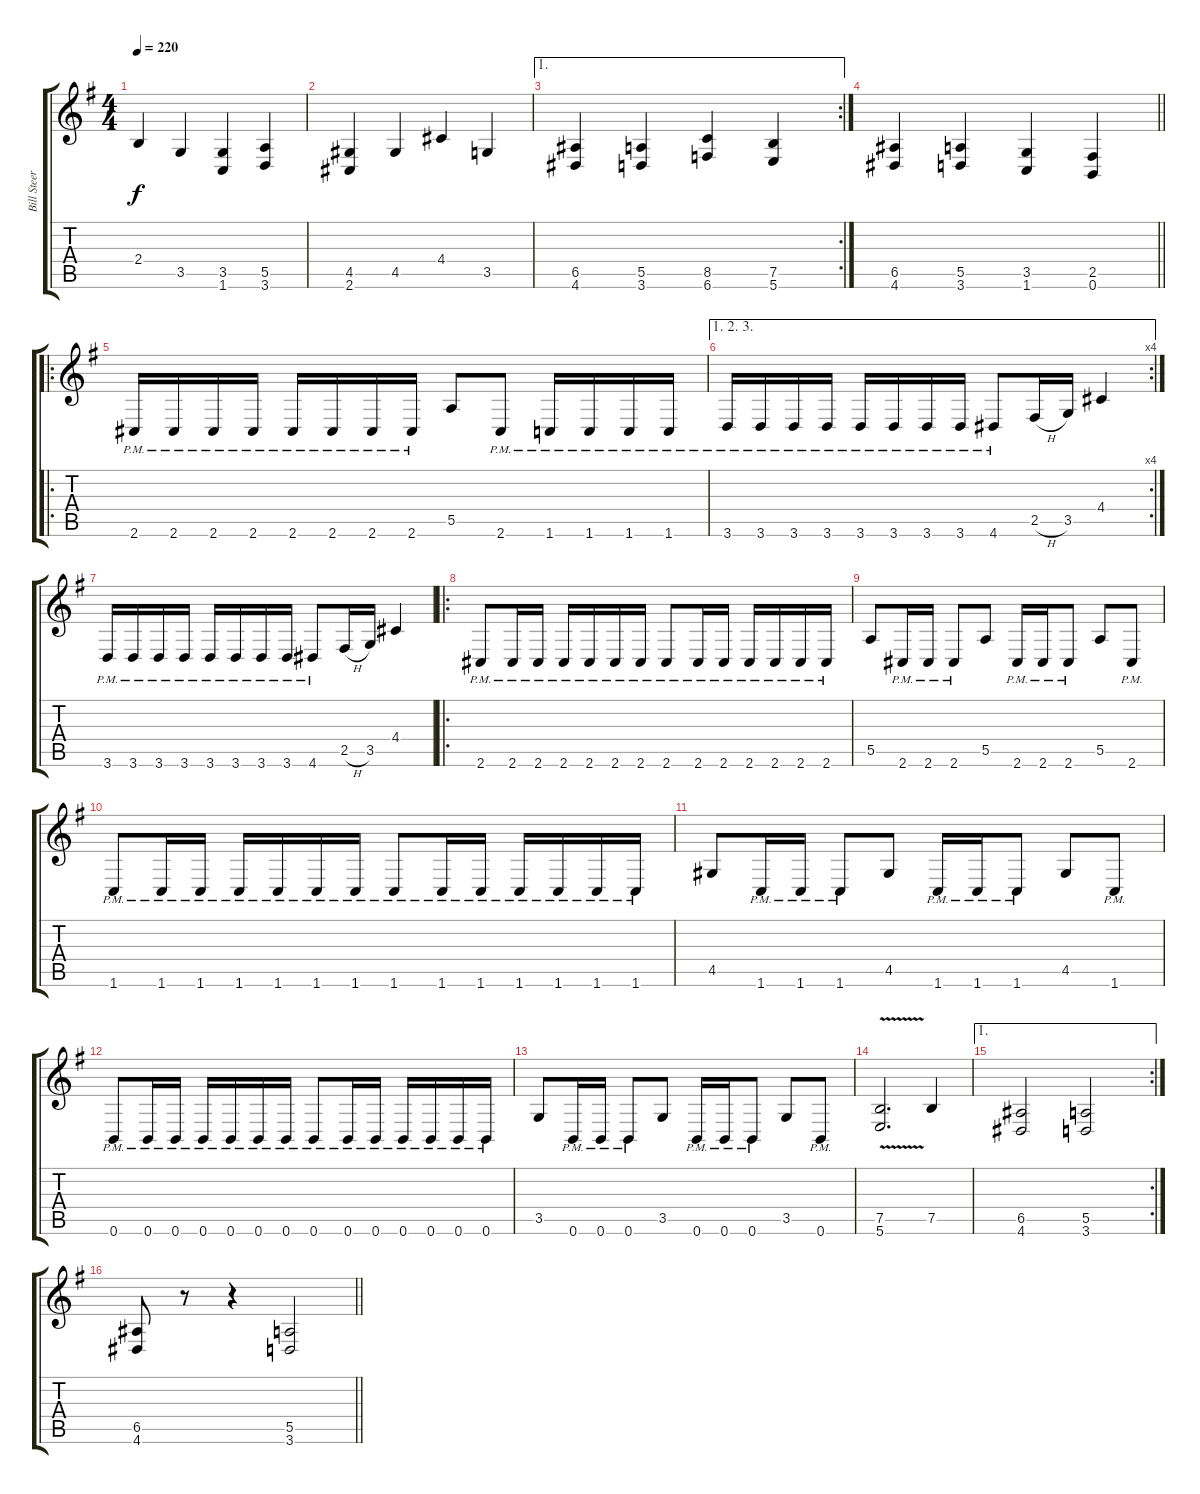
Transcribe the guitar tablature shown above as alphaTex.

\track ("Bill Steer (Guitar 2)" "Bill Steer") {instrument distortionguitar}
\staff {score tabs}
\tuning (B3 Gb3 D3 A2 E2 B1) {hide}
\ts (4 4)
\tempo 220
\clef g2
\ks g
2.4.4{dy f} 3.5.4 (3.5 1.6).4 (5.5 3.6).4 |
(4.5 2.6).4 4.5.4 4.4.4 3.5.4 |
\ae 1
\rc 2
(6.5 4.6).4 (5.5 3.6).4 (8.5 6.6).4 (7.5 5.6).4 |
\barLineRight lightlight
(6.5 4.6).4 (5.5 3.6).4 (3.5 1.6).4 (2.5 0.6).4 |
\ro
2.6{pm}.16 2.6{pm}.16 2.6{pm}.16 2.6{pm}.16 2.6{pm}.16 2.6{pm}.16 2.6{pm}.16 2.6{pm}.16 5.5.8 2.6{pm}.8 1.6{pm}.16 1.6{pm}.16 1.6{pm}.16 1.6{pm}.16 |
\ae (1 2 3)
\rc 4
3.6{pm}.16 3.6{pm}.16 3.6{pm}.16 3.6{pm}.16 3.6{pm}.16 3.6{pm}.16 3.6{pm}.16 3.6{pm}.16 4.6{pm}.8 2.5{h}.16 3.5.16 4.4.4 |
3.6{pm}.16 3.6{pm}.16 3.6{pm}.16 3.6{pm}.16 3.6{pm}.16 3.6{pm}.16 3.6{pm}.16 3.6{pm}.16 4.6{pm}.8 2.5{h}.16 3.5.16 4.4.4 |
\ro
2.6{pm}.8 2.6{pm}.16 2.6{pm}.16 2.6{pm}.16 2.6{pm}.16 2.6{pm}.16 2.6{pm}.16 2.6{pm}.8 2.6{pm}.16 2.6{pm}.16 2.6{pm}.16 2.6{pm}.16 2.6{pm}.16 2.6{pm}.16 |
5.5.8 2.6{pm}.16 2.6{pm}.16 2.6{pm}.8 5.5.8 2.6{pm}.16 2.6{pm}.16 2.6{pm}.8 5.5.8 2.6{pm}.8 |
1.6{pm}.8 1.6{pm}.16 1.6{pm}.16 1.6{pm}.16 1.6{pm}.16 1.6{pm}.16 1.6{pm}.16 1.6{pm}.8 1.6{pm}.16 1.6{pm}.16 1.6{pm}.16 1.6{pm}.16 1.6{pm}.16 1.6{pm}.16 |
4.5.8 1.6{pm}.16 1.6{pm}.16 1.6{pm}.8 4.5.8 1.6{pm}.16 1.6{pm}.16 1.6{pm}.8 4.5.8 1.6{pm}.8 |
0.6{pm}.8 0.6{pm}.16 0.6{pm}.16 0.6{pm}.16 0.6{pm}.16 0.6{pm}.16 0.6{pm}.16 0.6{pm}.8 0.6{pm}.16 0.6{pm}.16 0.6{pm}.16 0.6{pm}.16 0.6{pm}.16 0.6{pm}.16 |
3.5.8 0.6{pm}.16 0.6{pm}.16 0.6{pm}.8 3.5.8 0.6{pm}.16 0.6{pm}.16 0.6{pm}.8 3.5.8 0.6{pm}.8 |
(7.5{v} 5.6{v}).2{d} 7.5.4 |
\ae 1
\rc 2
(6.5 4.6).2 (5.5 3.6).2 |
\barLineRight lightlight
(6.5 4.6).8 r.8 r.4 (5.5 3.6).2
